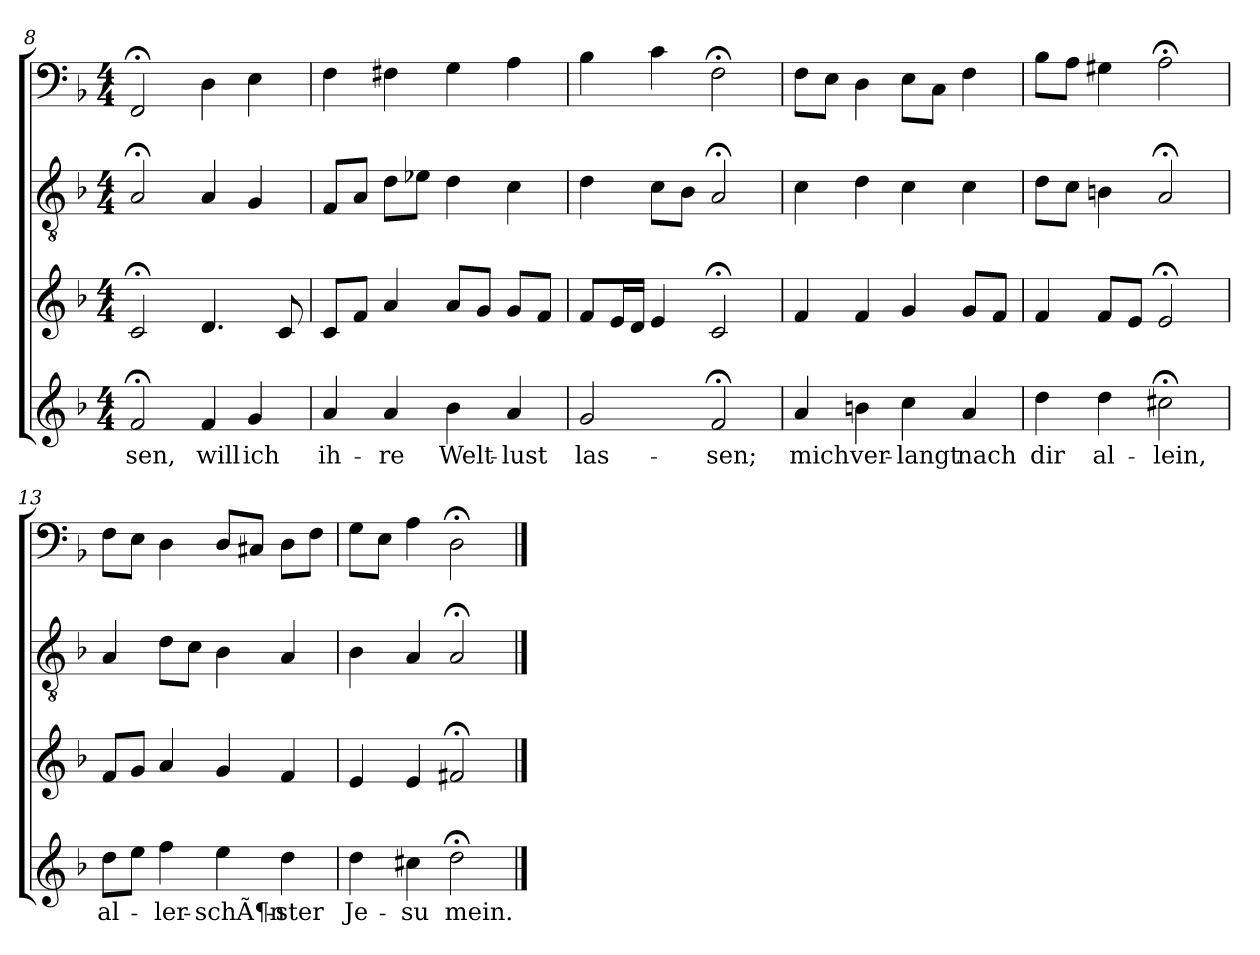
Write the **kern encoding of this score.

**kern	**text	**kern	**kern	**kern
*part4	*part4	*part3	*part2	*part1
*staff4	*staff4	*staff3	*staff2	*staff1
*clefG2	*	*clefG2	*clefGv2	*clefF4
*k[b-]	*	*k[b-]	*k[b-]	*k[b-]
*d:	*	*d:	*d:	*d:
*M4/4	*	*M4/4	*M4/4	*M4/4
=8	=8	=8	=8	=8
2f;<	-sen,	2c;<	2A;<	2FF;<
4f	will	4.d	4A	4D
4g	ich	.	4G	4E
.	.	8c	.	.
=9	=9	=9	=9	=9
4a	ih-	8cL	8FL	4F
.	.	8fJ	8AJ	.
4a	-re	4a	8dL	4F#X
.	.	.	8e-XJ	.
4b-	Welt-	8aL	4d	4G
.	.	8gJ	.	.
4a	-lust	8gL	4c	4A
.	.	8fJ	.	.
=10	=10	=10	=10	=10
2g	las-	8fL	4d	4B-
.	.	16eL	.	.
.	.	16dJJ	.	.
.	.	4e	8cL	4c
.	.	.	8B-J	.
2f;<	-sen;	2c;<	2A;<	2F;<
=11	=11	=11	=11	=11
4a	mich	4f	4c	8FL
.	.	.	.	8EJ
4bn	ver-	4f	4d	4D
4cc	-langt	4g	4c	8EL
.	.	.	.	8CJ
4a	nach	8gL	4c	4F
.	.	8fJ	.	.
=12	=12	=12	=12	=12
4dd	dir	4f	8dL	8B-L
.	.	.	8cJ	8AJ
4dd	al-	8fL	4Bn	4G#X
.	.	8eJ	.	.
2cc#X;<	-lein,	2e;<	2A;<	2A;<
=13	=13	=13	=13	=13
8ddL	al-	8fL	4A	8FL
8eeJ	.	8gJ	.	8EJ
4ff	-ler-	4a	8dL	4D
.	.	.	8cJ	.
4ee	-schÃ¶n-	4g	4B-	8DL
.	.	.	.	8C#XJ
4dd	-ster	4f	4A	8DL
.	.	.	.	8FJ
=14	=14	=14	=14	=14
4dd	Je-	4e	4B-	8GL
.	.	.	.	8EJ
4cc#X	-su	4e	4A	4A
2dd;<	mein.	2f#X;<	2A;<	2D;<
==	==	==	==	==
*-	*-	*-	*-	*-
